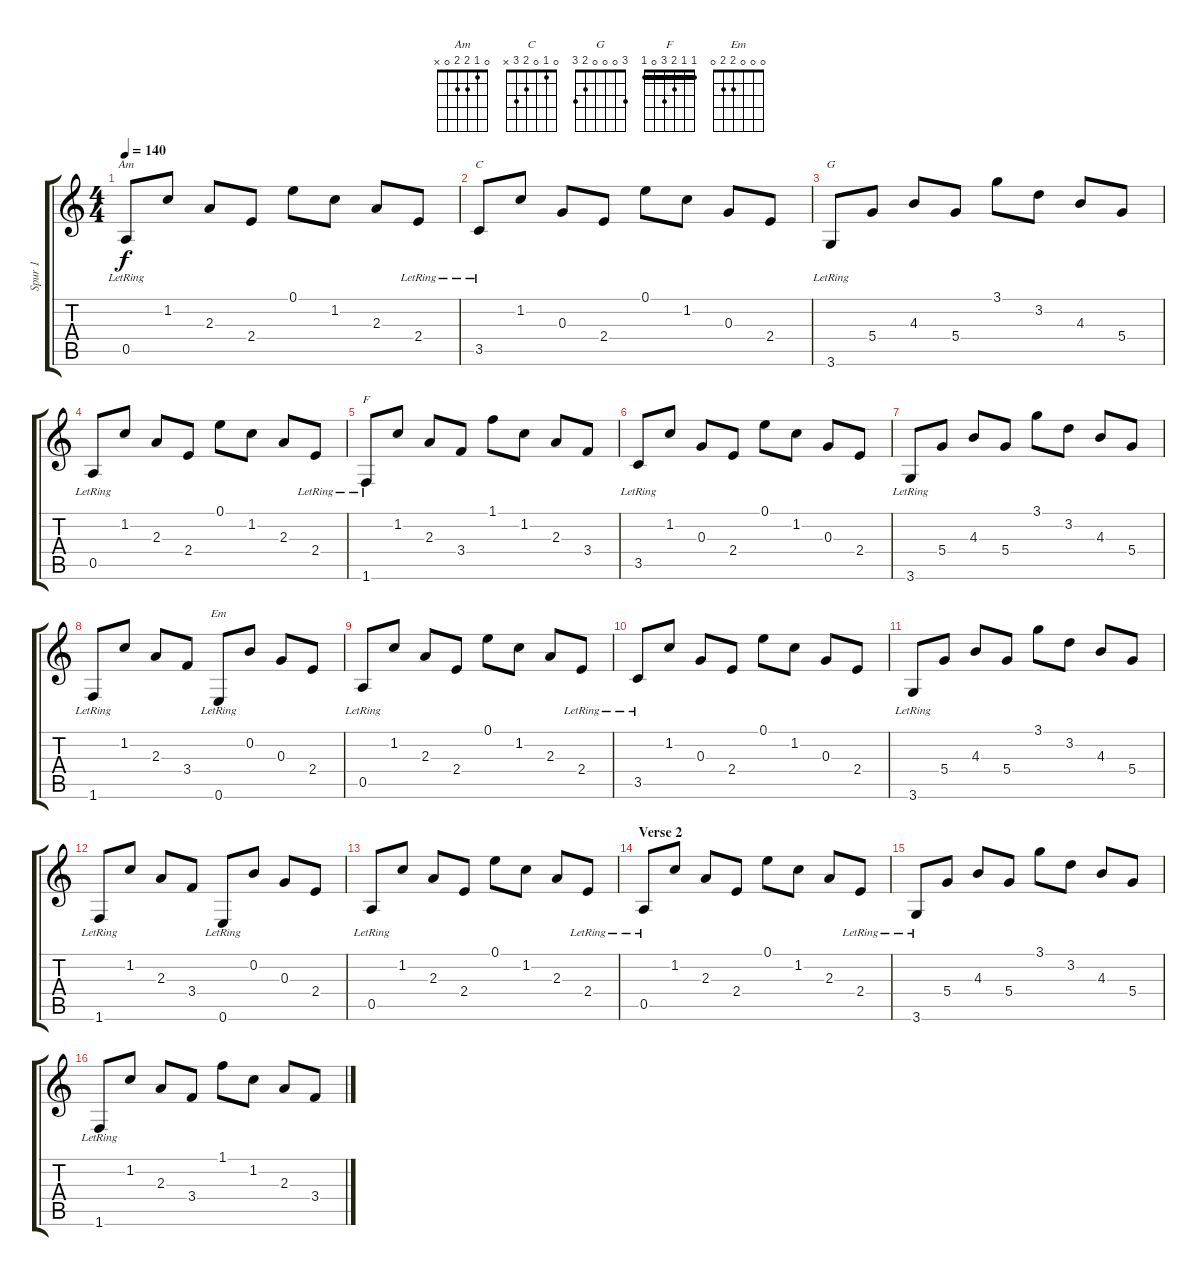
\track ("Spur 1" "Spur 1") {instrument acousticguitarsteel}
\staff {score tabs}
\tuning (E4 B3 G3 D3 A2 E2) {hide}
\chord ("Am" 0 1 2 2 0 x)
\chord ("C" 0 1 0 2 3 x)
\chord ("G" 3 0 0 0 2 3)
\chord ("F" 1 1 2 3 0 1) {barre 1}
\chord ("Em" 0 0 0 2 2 0)
\ts (4 4)
\tempo 140
\clef g2
\ks c
0.5{lr}.8{ch "Am" dy f} 1.2.8 2.3.8 2.4.8 0.1.8 1.2.8 2.3.8 2.4{lr}.8 |
3.5{lr}.8{ch "C"} 1.2.8 0.3.8 2.4.8 0.1.8 1.2.8 0.3.8 2.4.8 |
3.6{lr}.8{ch "G"} 5.4.8 4.3.8 5.4.8 3.1.8 3.2.8 4.3.8 5.4.8 |
0.5{lr}.8 1.2.8 2.3.8 2.4.8 0.1.8 1.2.8 2.3.8 2.4{lr}.8 |
1.6{lr}.8{ch "F"} 1.2.8 2.3.8 3.4.8 1.1.8 1.2.8 2.3.8 3.4.8 |
3.5{lr}.8 1.2.8 0.3.8 2.4.8 0.1.8 1.2.8 0.3.8 2.4.8 |
3.6{lr}.8 5.4.8 4.3.8 5.4.8 3.1.8 3.2.8 4.3.8 5.4.8 |
1.6{lr}.8 1.2.8 2.3.8 3.4.8 0.6{lr}.8{ch "Em"} 0.2.8 0.3.8 2.4.8 |
0.5{lr}.8 1.2.8 2.3.8 2.4.8 0.1.8 1.2.8 2.3.8 2.4{lr}.8 |
3.5{lr}.8 1.2.8 0.3.8 2.4.8 0.1.8 1.2.8 0.3.8 2.4.8 |
3.6{lr}.8 5.4.8 4.3.8 5.4.8 3.1.8 3.2.8 4.3.8 5.4.8 |
1.6{lr}.8 1.2.8 2.3.8 3.4.8 0.6{lr}.8 0.2.8 0.3.8 2.4.8 |
0.5{lr}.8 1.2.8 2.3.8 2.4.8 0.1.8 1.2.8 2.3.8 2.4{lr}.8 |
\section ("" "Verse 2")
0.5{lr}.8 1.2.8 2.3.8 2.4.8 0.1.8 1.2.8 2.3.8 2.4{lr}.8 |
3.6{lr}.8 5.4.8 4.3.8 5.4.8 3.1.8 3.2.8 4.3.8 5.4.8 |
1.6{lr}.8 1.2.8 2.3.8 3.4.8 1.1.8 1.2.8 2.3.8 3.4.8
